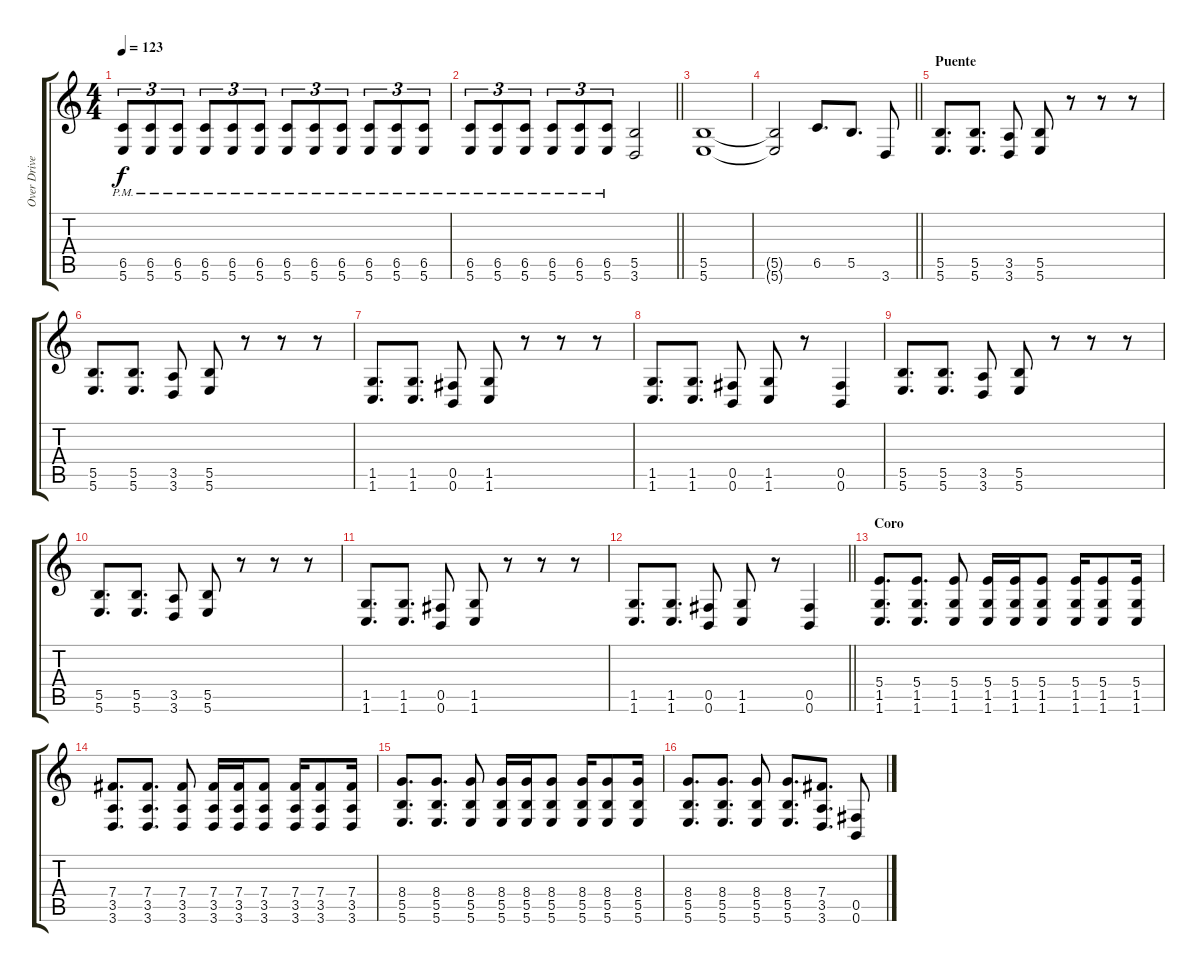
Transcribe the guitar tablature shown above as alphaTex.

\track ("Over Driver 1" "Over Drive") {instrument overdrivenguitar}
\staff {score tabs}
\tuning (Db4 Ab3 E3 B2 Gb2 B1) {hide}
\ts (4 4)
\tempo 123
\clef g2
\ks aminor
(6.5{pm} 5.6{pm}).8{tu (3 2) dy f} (6.5{pm} 5.6{pm}).8{tu (3 2)} (6.5{pm} 5.6{pm}).8{tu (3 2)} (6.5{pm} 5.6{pm}).8{tu (3 2)} (6.5{pm} 5.6{pm}).8{tu (3 2)} (6.5{pm} 5.6{pm}).8{tu (3 2)} (6.5{pm} 5.6{pm}).8{tu (3 2)} (6.5{pm} 5.6{pm}).8{tu (3 2)} (6.5{pm} 5.6{pm}).8{tu (3 2)} (6.5{pm} 5.6{pm}).8{tu (3 2)} (6.5{pm} 5.6{pm}).8{tu (3 2)} (6.5{pm} 5.6{pm}).8{tu (3 2)} |
\barLineRight lightlight
(6.5{pm} 5.6{pm}).8{tu (3 2)} (6.5{pm} 5.6{pm}).8{tu (3 2)} (6.5{pm} 5.6{pm}).8{tu (3 2)} (6.5{pm} 5.6{pm}).8{tu (3 2)} (6.5{pm} 5.6{pm}).8{tu (3 2)} (6.5{pm} 5.6{pm}).8{tu (3 2)} (5.5 3.6).2 |
(5.5 5.6).1 |
\barLineRight lightlight
(5.5{t} 5.6{t}).2 6.5.8{d} 5.5.8{d} 3.6.8 |
\section ("" "Puente")
(5.5 5.6).8{d} (5.5 5.6).8{d} (3.5 3.6).8 (5.5 5.6).8 r.8 r.8 r.8 |
(5.5 5.6).8{d} (5.5 5.6).8{d} (3.5 3.6).8 (5.5 5.6).8 r.8 r.8 r.8 |
(1.5 1.6).8{d} (1.5 1.6).8{d} (0.5 0.6).8 (1.5 1.6).8 r.8 r.8 r.8 |
(1.5 1.6).8{d} (1.5 1.6).8{d} (0.5 0.6).8 (1.5 1.6).8 r.8 (0.5 0.6).4 |
(5.5 5.6).8{d} (5.5 5.6).8{d} (3.5 3.6).8 (5.5 5.6).8 r.8 r.8 r.8 |
(5.5 5.6).8{d} (5.5 5.6).8{d} (3.5 3.6).8 (5.5 5.6).8 r.8 r.8 r.8 |
(1.5 1.6).8{d} (1.5 1.6).8{d} (0.5 0.6).8 (1.5 1.6).8 r.8 r.8 r.8 |
\barLineRight lightlight
(1.5 1.6).8{d} (1.5 1.6).8{d} (0.5 0.6).8 (1.5 1.6).8 r.8 (0.5 0.6).4 |
\section ("" "Coro")
(5.4 1.5 1.6).8{d} (5.4 1.5 1.6).8{d} (5.4 1.5 1.6).8 (5.4 1.5 1.6).16 (5.4 1.5 1.6).16 (5.4 1.5 1.6).8 (5.4 1.5 1.6).16 (5.4 1.5 1.6).8 (5.4 1.5 1.6).16 |
(7.4 3.5 3.6).8{d} (7.4 3.5 3.6).8{d} (7.4 3.5 3.6).8 (7.4 3.5 3.6).16 (7.4 3.5 3.6).16 (7.4 3.5 3.6).8 (7.4 3.5 3.6).16 (7.4 3.5 3.6).8 (7.4 3.5 3.6).16 |
(8.4 5.5 5.6).8{d} (8.4 5.5 5.6).8{d} (8.4 5.5 5.6).8 (8.4 5.5 5.6).16 (8.4 5.5 5.6).16 (8.4 5.5 5.6).8 (8.4 5.5 5.6).16 (8.4 5.5 5.6).8 (8.4 5.5 5.6).16 |
(8.4 5.5 5.6).8{d} (8.4 5.5 5.6).8{d} (8.4 5.5 5.6).8 (8.4 5.5 5.6).8{d} (7.4 3.5 3.6).8{d} (0.5 0.6).8
